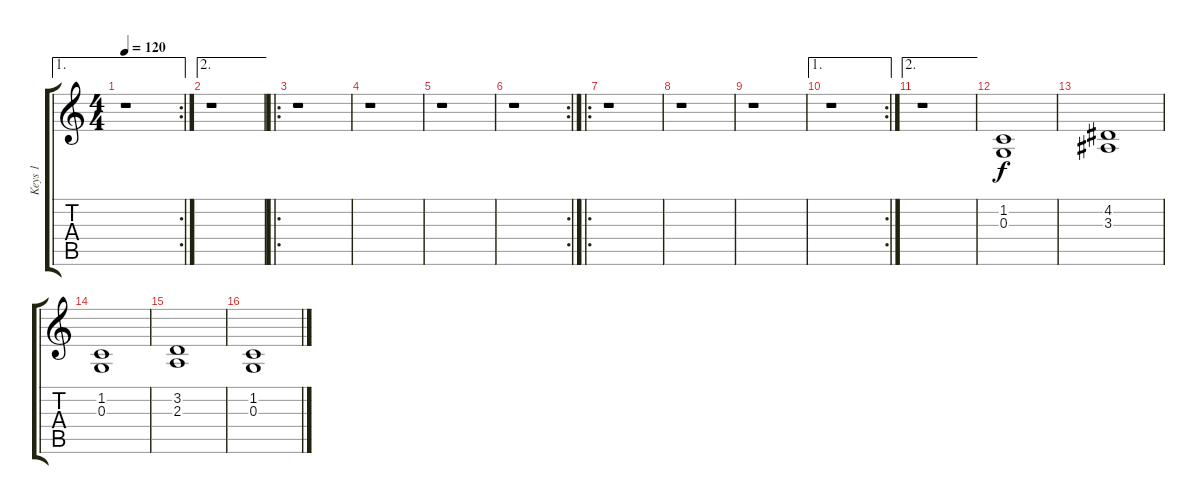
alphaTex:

\track ("Keys 1" "Keys 1") {instrument choiraahs}
\staff {score tabs}
\tuning (E4 B3 G3 D3 A2 E2) {hide}
\ae 1
\rc 2
\ts (4 4)
\tempo 120
\clef g2
\ks c
r.1{dy f} |
\ae 2
r.1 |
\ro
r.1 |
r.1 |
r.1 |
\rc 2
r.1 |
\ro
r.1 |
r.1 |
r.1 |
\ae 1
\rc 2
r.1 |
\ae 2
r.1 |
(1.2 0.3).1 |
(4.2 3.3).1 |
(1.2 0.3).1 |
(3.2 2.3).1 |
(1.2 0.3).1
